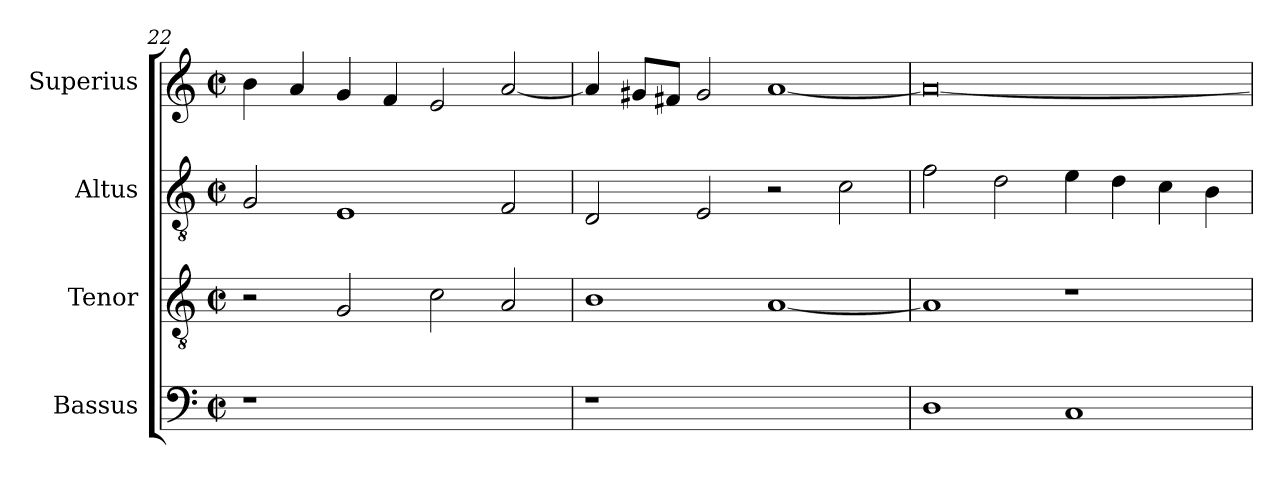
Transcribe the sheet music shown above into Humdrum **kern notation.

**kern	**kern	**kern	**kern
*part4	*part3	*part2	*part1
*staff4	*staff3	*staff2	*staff1
*I"Bassus	*I"Tenor	*I"Altus	*I"Superius
*I'B.	*I'T.	*	*I'S.
!!LO:PB:g=z
*clefF4	*clefGv2	*clefGv2	*clefG2
*	*ITrd7c12	*ITrd7c12	*
*k[]	*k[]	*k[]	*k[]
*C:	*C:	*C:	*C:
*M2/2	*M2/2	*M2/2	*M2/2
*met(c|)	*met(c|)	*met(c|)	*met(c|)
=22	=22	=22	=22
!LO:N:vis=1	!	!	!
1r	2r	2GGi/	4bi\
.	.	.	4ai/
.	2GGi/	1EEi	4gi/
.	.	.	4fi/
1ryy	2Ci\	.	2ei/
.	2AAi/	2FFi/	[<2ai/
=23	=23	=23	=23
!LO:N:vis=1	!	!	!
1r	1BBi	2DDi/	4ai/]
.	.	.	8g#Xi/L
.	.	.	8f#Xi/J
.	.	2EEi/	2g#i/
1ryy	[<1AAi	2r	[<1ai
.	.	2Ci\	.
=24	=24	=24	=24
1Di	1AAi]	2Fi\	0ai_<
.	.	2Di\	.
1Ci	1r	4Ei\	.
.	.	4Di\	.
.	.	4Ci\	.
.	.	4BBi\	.
=	=	=	=
*-	*-	*-	*-
